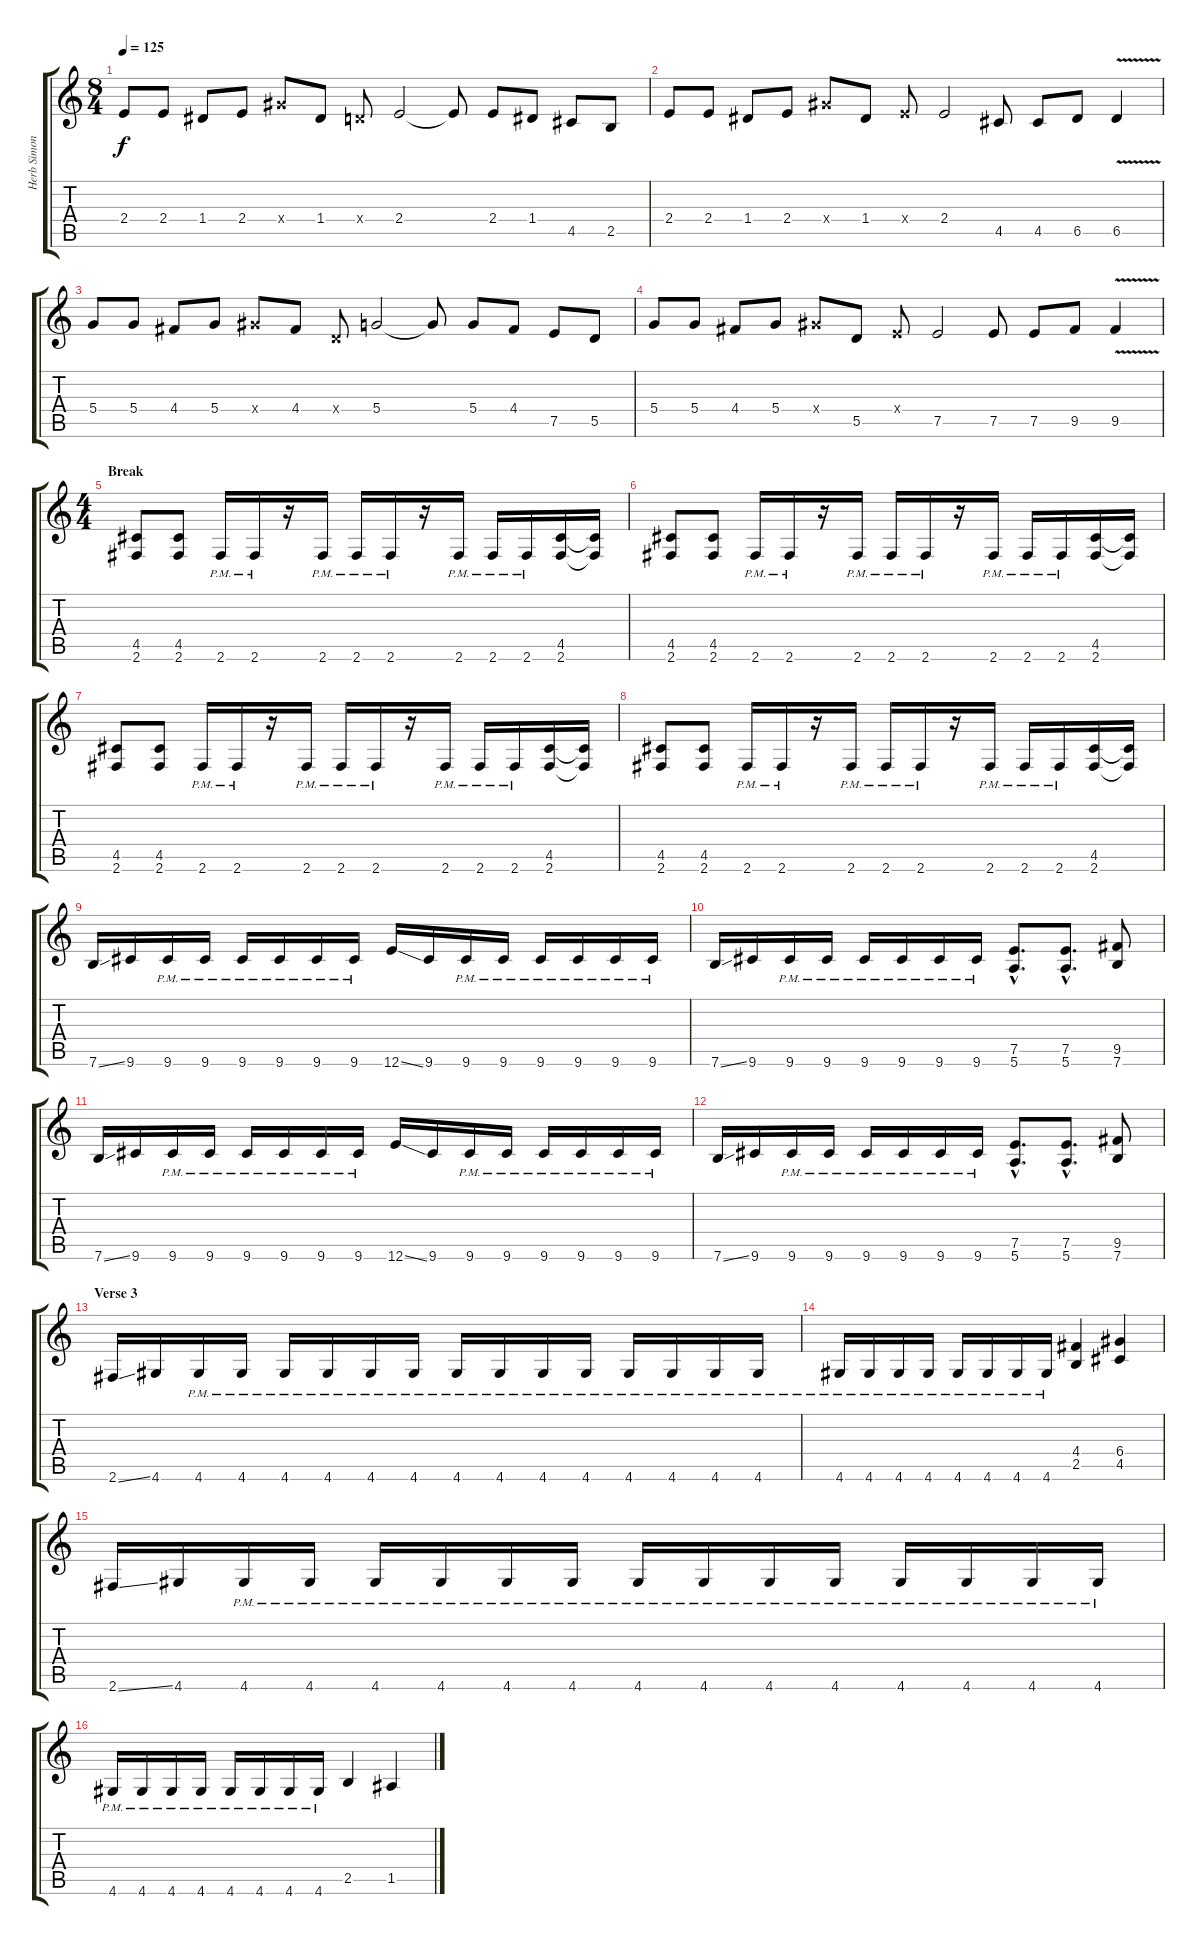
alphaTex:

\track ("Herb Simonsen" "Herb Simon") {instrument distortionguitar}
\staff {score tabs}
\tuning (E4 B3 G3 D3 A2 E2) {hide}
\ts (8 4)
\tempo 125
\clef g2
\ks c
2.4.8{dy f} 2.4.8 1.4.8 2.4.8 6.4{x}.8 1.4.8 0.4{x}.8 2.4.2 2.4{t}.8 2.4.8 1.4.8 4.5.8 2.5.8 |
2.4.8 2.4.8 1.4.8 2.4.8 6.4{x}.8 1.4.8 2.4{x}.8 2.4.2 4.5.8 4.5.8 6.5.8 6.5{v}.4 |
5.4.8 5.4.8 4.4.8 5.4.8 6.4{x}.8 4.4.8 0.4{x}.8 5.4.2 5.4{t}.8 5.4.8 4.4.8 7.5.8 5.5.8 |
5.4.8 5.4.8 4.4.8 5.4.8 6.4{x}.8 5.5.8 2.4{x}.8 7.5.2 7.5.8 7.5.8 9.5.8 9.5{v}.4 |
\ts (4 4)
\section ("" "Break")
(4.5 2.6).8 (4.5 2.6).8 2.6{pm}.16 2.6{pm}.16 r.16 2.6{pm}.16 2.6{pm}.16 2.6{pm}.16 r.16 2.6{pm}.16 2.6{pm}.16 2.6{pm}.16 (4.5 2.6).16 (4.5{t} 2.6{t}).16 |
(4.5 2.6).8 (4.5 2.6).8 2.6{pm}.16 2.6{pm}.16 r.16 2.6{pm}.16 2.6{pm}.16 2.6{pm}.16 r.16 2.6{pm}.16 2.6{pm}.16 2.6{pm}.16 (4.5 2.6).16 (4.5{t} 2.6{t}).16 |
(4.5 2.6).8 (4.5 2.6).8 2.6{pm}.16 2.6{pm}.16 r.16 2.6{pm}.16 2.6{pm}.16 2.6{pm}.16 r.16 2.6{pm}.16 2.6{pm}.16 2.6{pm}.16 (4.5 2.6).16 (4.5{t} 2.6{t}).16 |
(4.5 2.6).8 (4.5 2.6).8 2.6{pm}.16 2.6{pm}.16 r.16 2.6{pm}.16 2.6{pm}.16 2.6{pm}.16 r.16 2.6{pm}.16 2.6{pm}.16 2.6{pm}.16 (4.5 2.6).16 (4.5{t} 2.6{t}).16 |
7.6{ss}.16 9.6.16 9.6{pm}.16 9.6{pm}.16 9.6{pm}.16 9.6{pm}.16 9.6{pm}.16 9.6{pm}.16 12.6{ss}.16 9.6.16 9.6{pm}.16 9.6{pm}.16 9.6{pm}.16 9.6{pm}.16 9.6{pm}.16 9.6{pm}.16 |
7.6{ss}.16 9.6.16 9.6{pm}.16 9.6{pm}.16 9.6{pm}.16 9.6{pm}.16 9.6{pm}.16 9.6{pm}.16 (7.5{hac} 5.6{hac}).8{d} (7.5{hac} 5.6{hac}).8{d} (9.5 7.6).8 |
7.6{ss}.16 9.6.16 9.6{pm}.16 9.6{pm}.16 9.6{pm}.16 9.6{pm}.16 9.6{pm}.16 9.6{pm}.16 12.6{ss}.16 9.6.16 9.6{pm}.16 9.6{pm}.16 9.6{pm}.16 9.6{pm}.16 9.6{pm}.16 9.6{pm}.16 |
7.6{ss}.16 9.6.16 9.6{pm}.16 9.6{pm}.16 9.6{pm}.16 9.6{pm}.16 9.6{pm}.16 9.6{pm}.16 (7.5{hac} 5.6{hac}).8{d} (7.5{hac} 5.6{hac}).8{d} (9.5 7.6).8 |
\section ("" "Verse 3")
2.6{ss}.16 4.6.16 4.6{pm}.16 4.6{pm}.16 4.6{pm}.16 4.6{pm}.16 4.6{pm}.16 4.6{pm}.16 4.6{pm}.16 4.6{pm}.16 4.6{pm}.16 4.6{pm}.16 4.6{pm}.16 4.6{pm}.16 4.6{pm}.16 4.6{pm}.16 |
4.6{pm}.16 4.6{pm}.16 4.6{pm}.16 4.6{pm}.16 4.6{pm}.16 4.6{pm}.16 4.6{pm}.16 4.6{pm}.16 (4.4 2.5).4 (6.4 4.5).4 |
2.6{ss}.16 4.6.16 4.6{pm}.16 4.6{pm}.16 4.6{pm}.16 4.6{pm}.16 4.6{pm}.16 4.6{pm}.16 4.6{pm}.16 4.6{pm}.16 4.6{pm}.16 4.6{pm}.16 4.6{pm}.16 4.6{pm}.16 4.6{pm}.16 4.6{pm}.16 |
4.6{pm}.16 4.6{pm}.16 4.6{pm}.16 4.6{pm}.16 4.6{pm}.16 4.6{pm}.16 4.6{pm}.16 4.6{pm}.16 2.5.4 1.5.4
